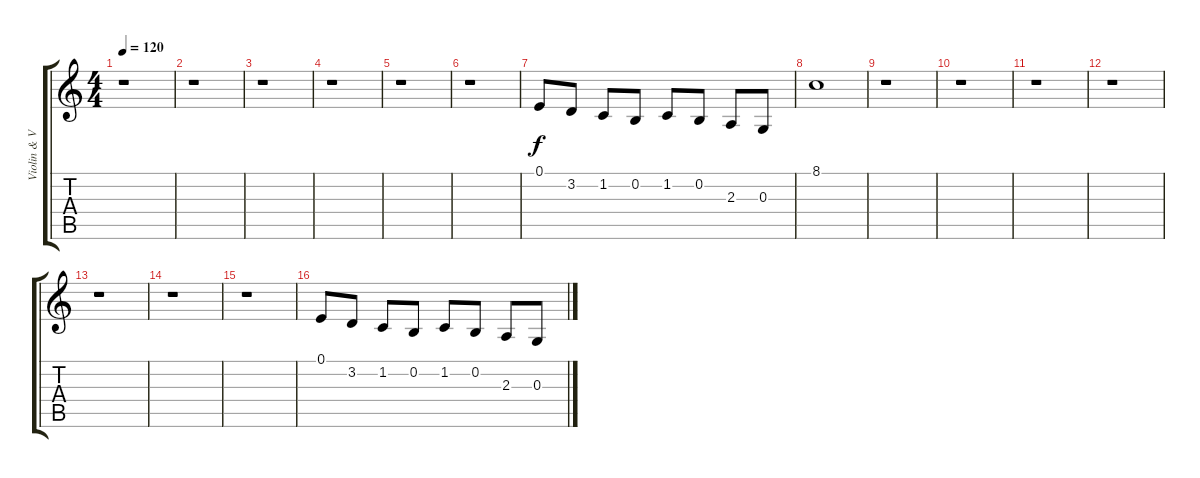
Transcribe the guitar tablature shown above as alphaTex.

\track ("Violin & Voice" "Violin & V") {instrument violin}
\staff {score tabs}
\tuning (E4 B3 G3 D3 A2 E2) {hide}
\ts (4 4)
\tempo 120
\clef g2
\ks c
r.1{dy f} |
r.1 |
r.1 |
r.1 |
r.1 |
r.1 |
0.1.8 3.2.8 1.2.8 0.2.8 1.2.8 0.2.8 2.3.8 0.3.8 |
8.1.1 |
r.1 |
r.1 |
r.1 |
r.1 |
r.1 |
r.1 |
r.1 |
0.1.8 3.2.8 1.2.8 0.2.8 1.2.8 0.2.8 2.3.8 0.3.8
